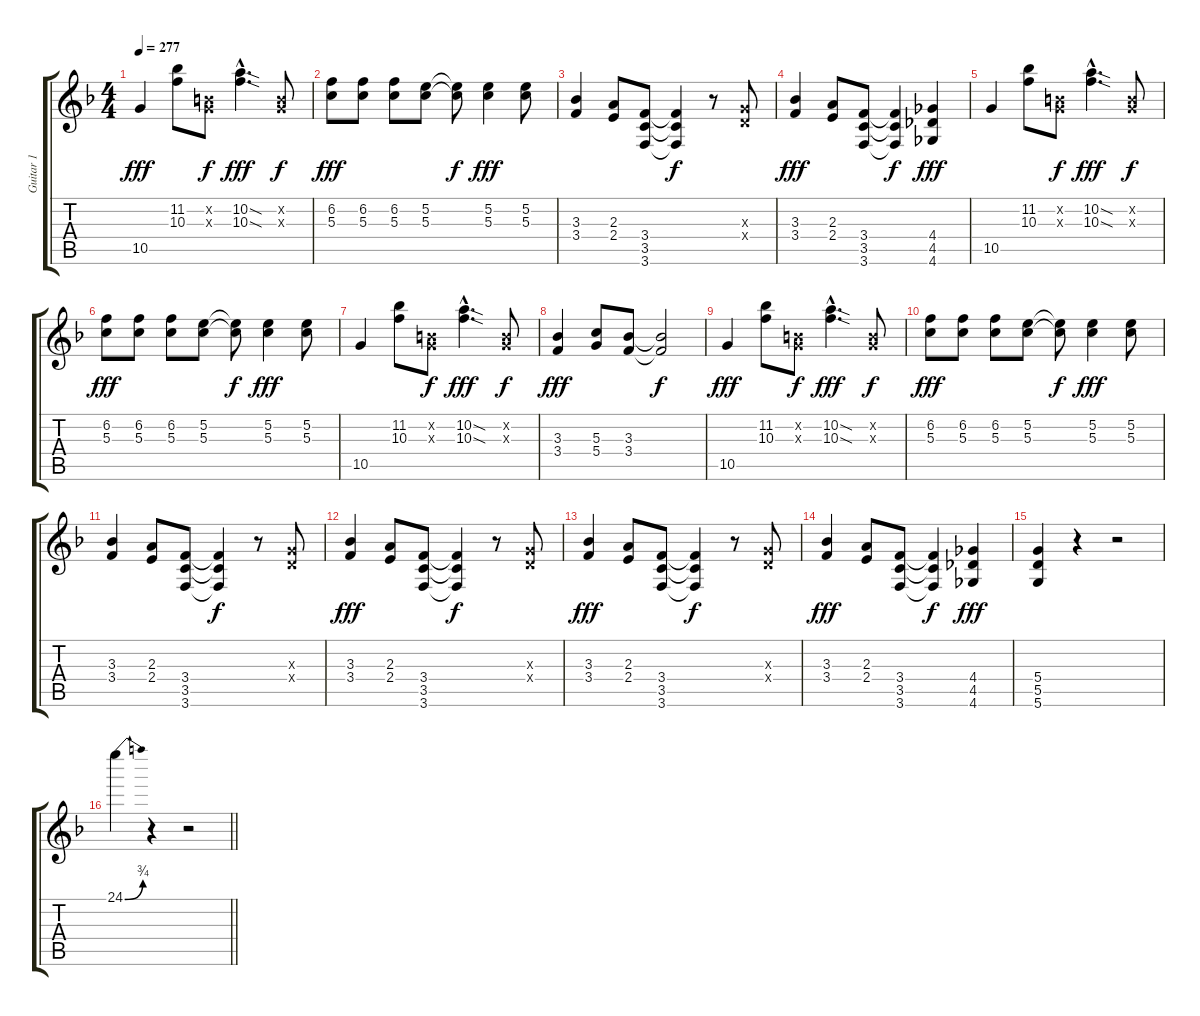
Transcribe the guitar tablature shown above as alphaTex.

\track ("Guitar 1" "Guitar 1") {instrument distortionguitar}
\staff {score tabs}
\tuning (E4 B3 G3 D3 A2 D2) {hide}
\ts (4 4)
\tempo 277
\clef g2
\ks f
10.5.4{dy fff} (11.2 10.3).8 (0.2{x} 0.3{x}).8{dy f} (10.2{sod hac} 10.3{sod hac}).4{d dy fff} (0.2{x} 0.3{x}).8{dy f} |
(6.2 5.3).8{dy fff} (6.2 5.3).8 (6.2 5.3).8 (5.2 5.3).8 (5.2{t} 5.3{t}).8{dy f} (5.2 5.3).4{dy fff} (5.2 5.3).8 |
(3.3 3.4).4 (2.3 2.4).8 (3.4 3.5 3.6).8 (3.4{t} 3.5{t} 3.6{t}).4{dy f} r.8 (0.3{x} 0.4{x}).8 |
(3.3 3.4).4{dy fff} (2.3 2.4).8 (3.4 3.5 3.6).8 (3.4{t} 3.5{t} 3.6{t}).4{dy f} (4.4 4.5 4.6).4{dy fff} |
10.5.4 (11.2 10.3).8 (0.2{x} 0.3{x}).8{dy f} (10.2{sod hac} 10.3{sod hac}).4{d dy fff} (0.2{x} 0.3{x}).8{dy f} |
(6.2 5.3).8{dy fff} (6.2 5.3).8 (6.2 5.3).8 (5.2 5.3).8 (5.2{t} 5.3{t}).8{dy f} (5.2 5.3).4{dy fff} (5.2 5.3).8 |
10.5.4 (11.2 10.3).8 (0.2{x} 0.3{x}).8{dy f} (10.2{sod hac} 10.3{sod hac}).4{d dy fff} (0.2{x} 0.3{x}).8{dy f} |
(3.3 3.4).4{dy fff} (5.3 5.4).8 (3.3 3.4).8 (3.3{t} 3.4{t}).2{dy f} |
10.5.4{dy fff} (11.2 10.3).8 (0.2{x} 0.3{x}).8{dy f} (10.2{sod hac} 10.3{sod hac}).4{d dy fff} (0.2{x} 0.3{x}).8{dy f} |
(6.2 5.3).8{dy fff} (6.2 5.3).8 (6.2 5.3).8 (5.2 5.3).8 (5.2{t} 5.3{t}).8{dy f} (5.2 5.3).4{dy fff} (5.2 5.3).8 |
(3.3 3.4).4 (2.3 2.4).8 (3.4 3.5 3.6).8 (3.4{t} 3.5{t} 3.6{t}).4{dy f} r.8 (0.3{x} 0.4{x}).8 |
(3.3 3.4).4{dy fff} (2.3 2.4).8 (3.4 3.5 3.6).8 (3.4{t} 3.5{t} 3.6{t}).4{dy f} r.8 (0.3{x} 0.4{x}).8 |
(3.3 3.4).4{dy fff} (2.3 2.4).8 (3.4 3.5 3.6).8 (3.4{t} 3.5{t} 3.6{t}).4{dy f} r.8 (0.3{x} 0.4{x}).8 |
(3.3 3.4).4{dy fff} (2.3 2.4).8 (3.4 3.5 3.6).8 (3.4{t} 3.5{t} 3.6{t}).4{dy f} (4.4 4.5 4.6).4{dy fff} |
(5.4 5.5 5.6).4 r.4 r.2 |
\barLineRight lightlight
24.1{be (bend 0 0 60 3)}.4 r.4 r.2
